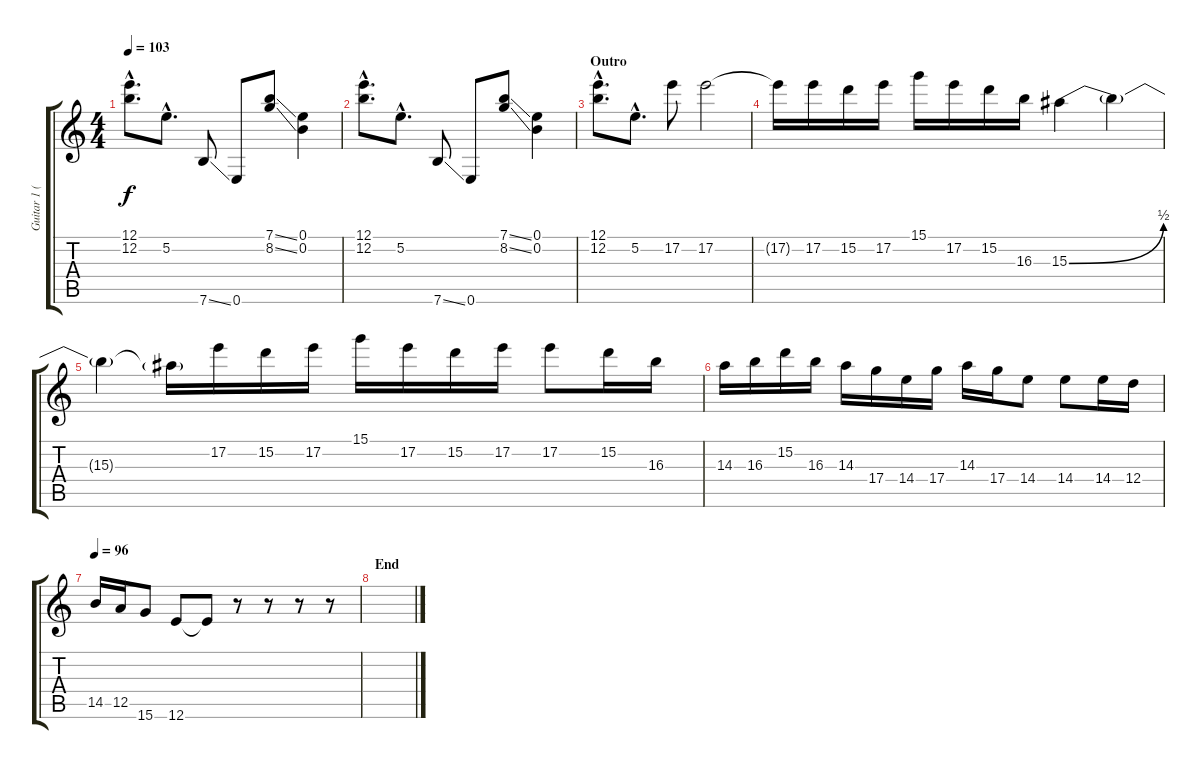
\track ("Guitar 1 (J. Perry)" "Guitar 1 (") {instrument overdrivenguitar}
\staff {score tabs}
\tuning (E4 B3 G3 D3 A2 E2) {hide}
\ts (4 4)
\tempo 103
\clef g2
\ks c
(12.1{hac} 12.2{hac}).8{d dy f} 5.2{hac}.8{d} 7.6{ss}.8 0.6.8 (7.1{ss} 8.2{ss}).8 (0.1 0.2).4 |
(12.1{hac} 12.2{hac}).8{d} 5.2{hac}.8{d} 7.6{ss}.8 0.6.8 (7.1{ss} 8.2{ss}).8 (0.1 0.2).4 |
\section ("" "Outro")
(12.1{hac} 12.2{hac}).8{d} 5.2{hac}.8{d} 17.2.8 17.2.2 |
17.2{t}.16 17.2.16 15.2.16 17.2.16 15.1.16 17.2.16 15.2.16 16.3.16 15.3{be (bend 0 0 60 2)}.4 15.3{t}.4 |
15.3{t}.4 15.3{t}.16 17.2.16 15.2.16 17.2.16 15.1.16 17.2.16 15.2.16 17.2.16 17.2.8 15.2.16 16.3.16 |
14.3.16 16.3.16 15.2.16 16.3.16 14.3.16 17.4.16 14.4.16 17.4.16 14.3.16 17.4.16 14.4.8 14.4.8 14.4.16 12.4.16 |
\tempo 96
14.5.16 12.5.16 15.6.8 12.6.8 12.6{t}.8 r.8{volume 9} r.8 r.8 r.8 |
\section ("" "End")
